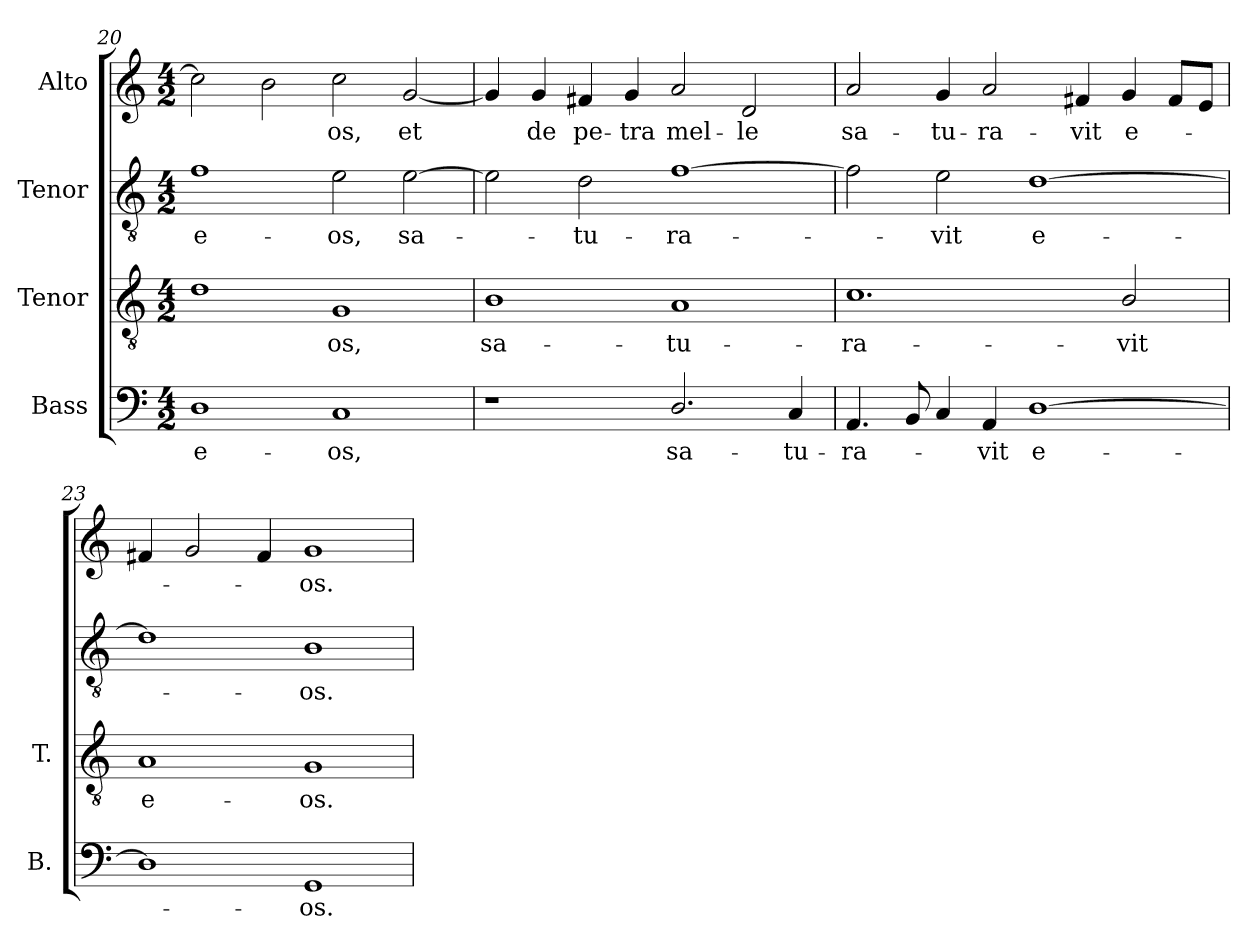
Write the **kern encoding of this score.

**kern	**text	**kern	**text	**kern	**text	**kern	**text
*part4	*part4	*part3	*part3	*part2	*part2	*part1	*part1
*staff4	*staff4	*staff3	*staff3	*staff2	*staff2	*staff1	*staff1
*I"Bass	*	*I"Tenor	*	*I"Tenor	*	*I"Alto	*
*I'B.	*	*I'T.	*	*	*	*	*
*clefF4	*	*clefGv2	*	*clefGv2	*	*clefG2	*
*	*	*ITrd7c12	*	*ITrd7c12	*	*	*
*k[]	*	*k[]	*	*k[]	*	*k[]	*
*C:	*	*C:	*	*C:	*	*C:	*
*M4/2	*	*M4/2	*	*M4/2	*	*M4/2	*
=20	=20	=20	=20	=20	=20	=20	=20
!	!LO:LY:b:color=#000000	!	!	!	!	!	!
!	!	!	!	!	!LO:LY:b:color=#000000	!	!
1Di	e-	1Di	.	1Fi	e-	2cci\]	.
.	.	.	.	.	.	2bi\	.
!	!LO:LY:b:color=#000000	!	!	!	!	!	!
!	!	!	!LO:LY:b:color=#000000	!	!	!	!
!	!	!	!	!	!LO:LY:b:color=#000000	!	!
!	!	!	!	!	!	!	!LO:LY:b:color=#000000
1Ci	-os,	1GGi	-os,	2Ei\	-os,	2cci\	-os,
!	!	!	!	!	!LO:LY:b:color=#000000	!	!
!	!	!	!	!	!	!	!LO:LY:b:color=#000000
.	.	.	.	[2Ei\	sa-	[2gi/	et
=21	=21	=21	=21	=21	=21	=21	=21
!	!	!	!LO:LY:b:color=#000000	!	!	!	!
1r	.	1BBi	sa-	2Ei\]	.	4gi/]	.
!	!	!	!	!	!	!	!LO:LY:b:color=#000000
.	.	.	.	.	.	4gi/	de
!	!	!	!	!	!LO:LY:b:color=#000000	!	!
!	!	!	!	!	!	!	!LO:LY:b:color=#000000
.	.	.	.	2Di\	-tu-	4f#Xi/	pe-
!	!	!	!	!	!	!	!LO:LY:b:color=#000000
.	.	.	.	.	.	4gi/	-tra
!	!LO:LY:b:color=#000000	!	!	!	!	!	!
!	!	!	!LO:LY:b:color=#000000	!	!	!	!
!	!	!	!	!	!LO:LY:b:color=#000000	!	!
!	!	!	!	!	!	!	!LO:LY:b:color=#000000
2.Di/	sa-	1AAi	-tu-	[1Fi	-ra-	2ai/	mel-
!	!	!	!	!	!	!	!LO:LY:b:color=#000000
.	.	.	.	.	.	2di/	-le
!	!LO:LY:b:color=#000000	!	!	!	!	!	!
4Ci/	-tu-	.	.	.	.	.	.
!!LO:LB:g=z
=22	=22	=22	=22	=22	=22	=22	=22
!	!LO:LY:b:color=#000000	!	!	!	!	!	!
!	!	!	!LO:LY:b:color=#000000	!	!	!	!
!	!	!	!	!	!	!	!LO:LY:b:color=#000000
4.AAi/	-ra-	1.Ci	-ra-	2Fi\]	.	2ai/	sa-
8BBi/	.	.	.	.	.	.	.
!	!	!	!	!	!LO:LY:b:color=#000000	!	!
!	!	!	!	!	!	!	!LO:LY:b:color=#000000
4Ci/	.	.	.	2Ei\	-vit	4gi/	-tu-
!	!LO:LY:b:color=#000000	!	!	!	!	!	!
!	!	!	!	!	!	!	!LO:LY:b:color=#000000
4AAi/	-vit	.	.	.	.	2ai/	-ra-
!	!LO:LY:b:color=#000000	!	!	!	!	!	!
!	!	!	!	!	!LO:LY:b:color=#000000	!	!
[1Di	e-	.	.	[1Di	e-	.	.
!	!	!	!	!	!	!	!LO:LY:b:color=#000000
.	.	.	.	.	.	4f#Xi/	-vit
!	!	!	!LO:LY:b:color=#000000	!	!	!	!
!	!	!	!	!	!	!	!LO:LY:b:color=#000000
.	.	2BBi/	-vit	.	.	4gi/	e-
.	.	.	.	.	.	8f#i/L	.
.	.	.	.	.	.	8ei/J	.
=23	=23	=23	=23	=23	=23	=23	=23
!	!	!	!LO:LY:b:color=#000000	!	!	!	!
1Di]	.	1AAi	e-	1Di]	.	4f#Xi/	.
.	.	.	.	.	.	2gi/	.
.	.	.	.	.	.	4f#i/	.
!	!LO:LY:b:color=#000000	!	!	!	!	!	!
!	!	!	!LO:LY:b:color=#000000	!	!	!	!
!	!	!	!	!	!LO:LY:b:color=#000000	!	!
!	!	!	!	!	!	!	!LO:LY:b:color=#000000
1GGi	-os.	1GGi	-os.	1BBi	-os.	1gi	-os.
=	=	=	=	=	=	=	=
*-	*-	*-	*-	*-	*-	*-	*-
